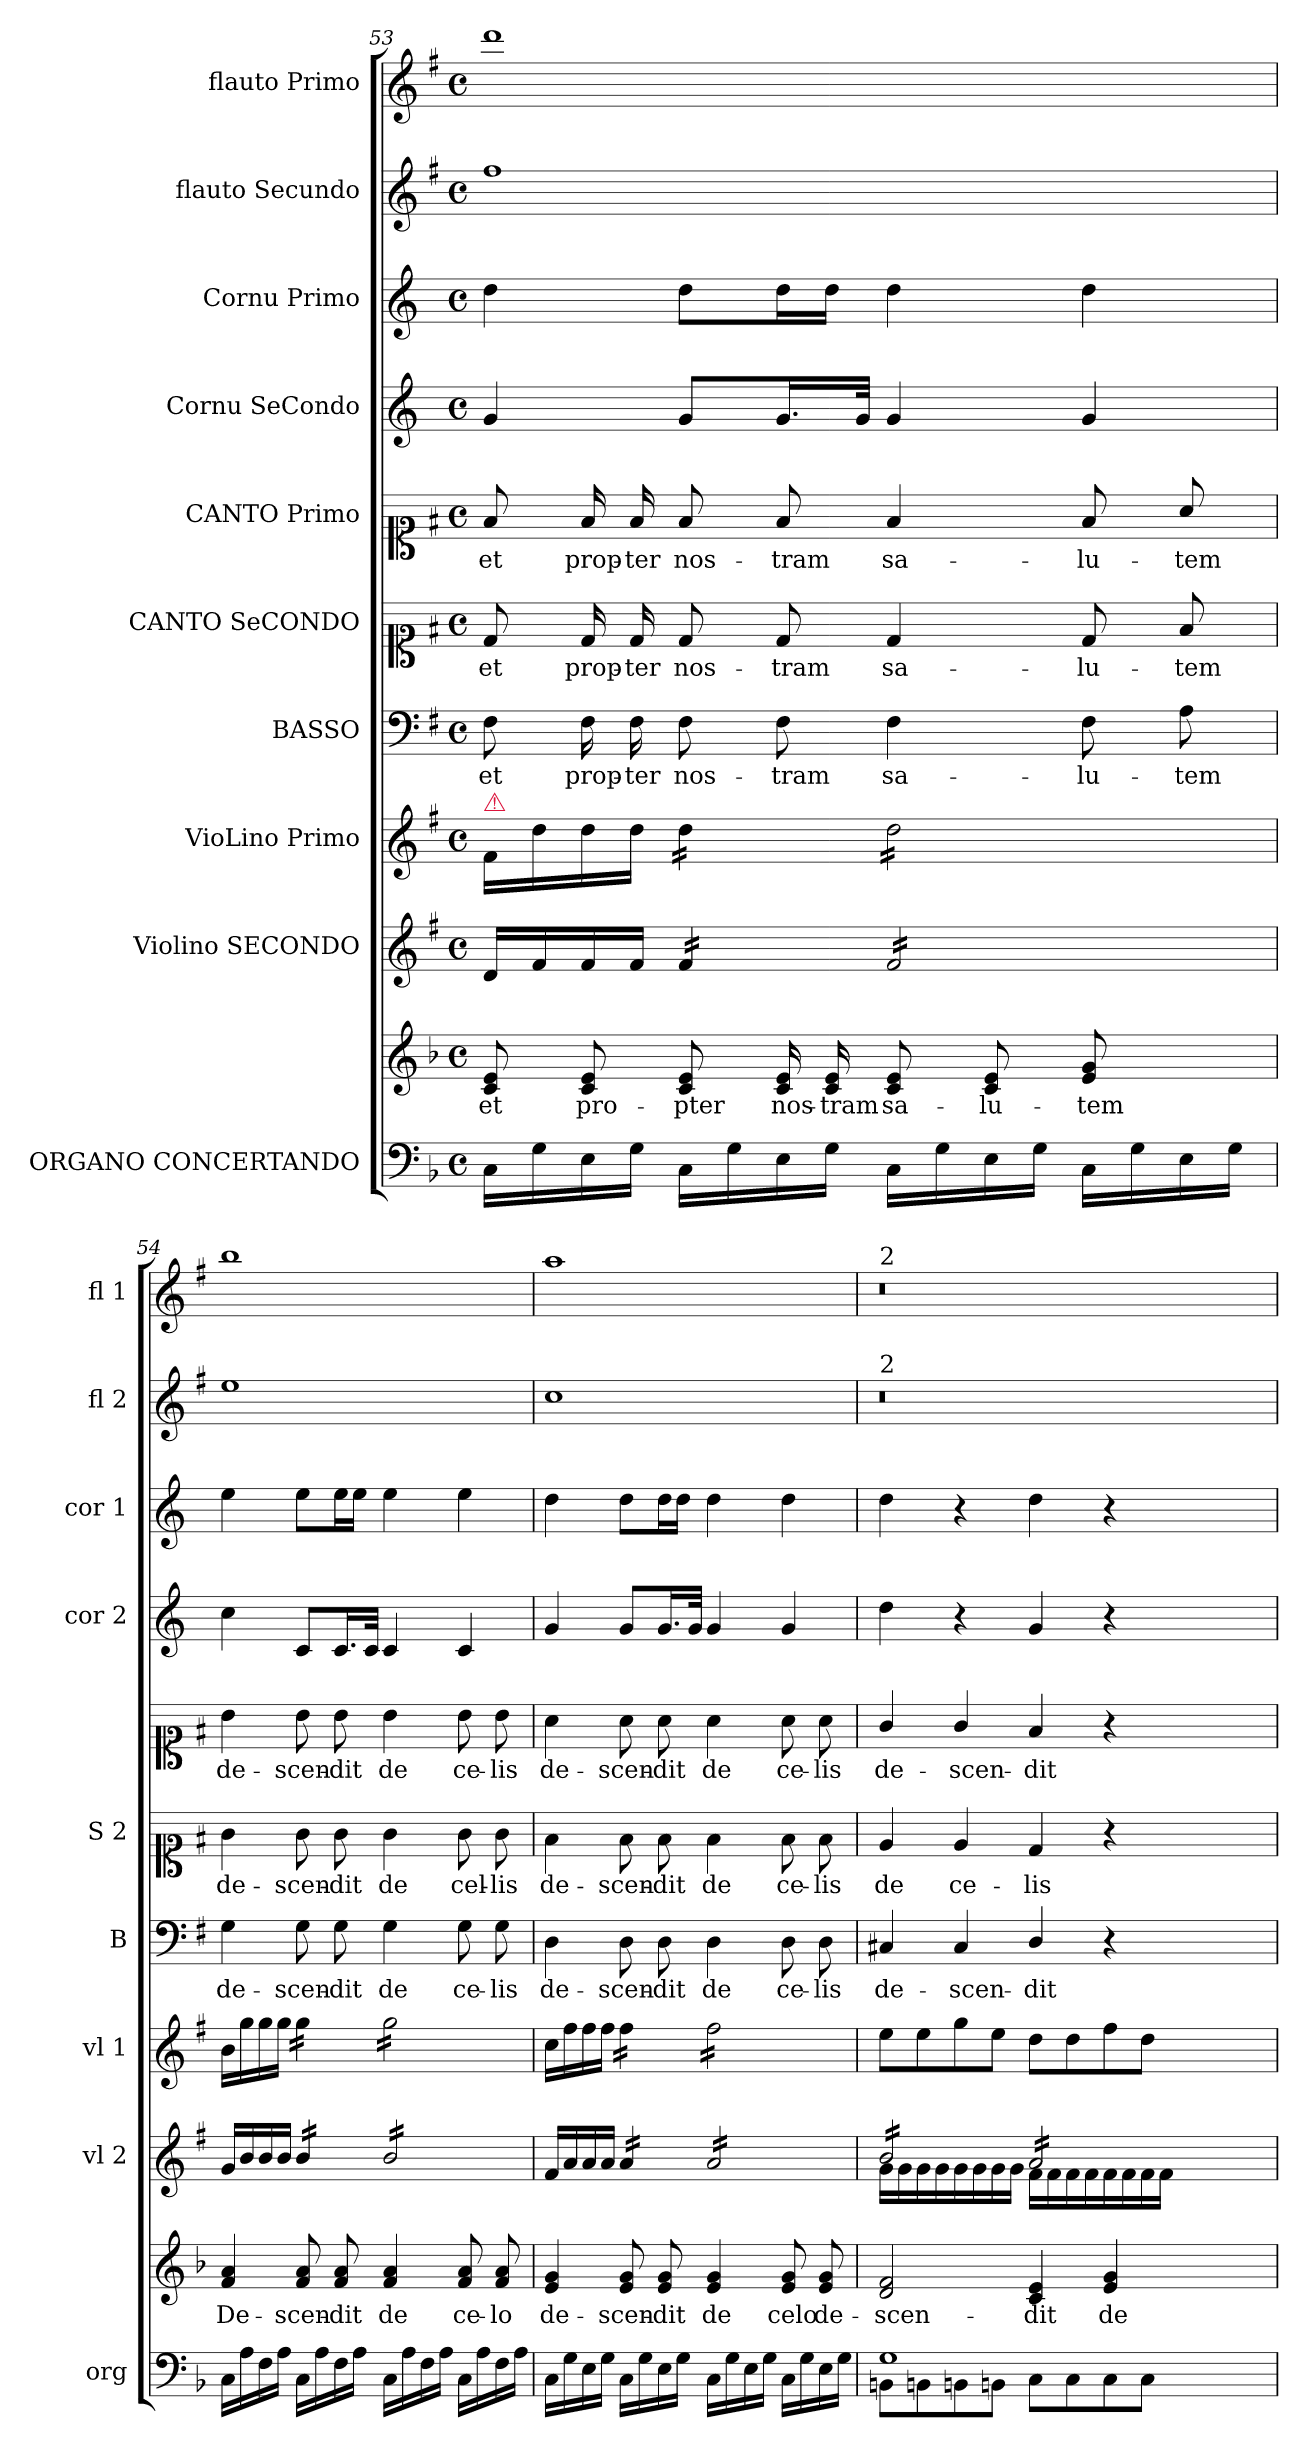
**kern	**kern	**text	**kern	**kern	**kern	**text	**kern	**text	**kern	**text	**kern	**kern	**kern	**kern
*part10	*part10	*part10	*part9	*part8	*part7	*part7	*part6	*part6	*part5	*part5	*part4	*part3	*part2	*part1
*staff11	*staff10	*staff10	*staff9	*staff8	*staff7	*staff7	*staff6	*staff6	*staff5	*staff5	*staff4	*staff3	*staff2	*staff1
*I"ORGANO CONCERTANDO	*	*	*I"Violino SECONDO	*I"VioLino Primo	*I"BASSO	*	*I"CANTO SeCONDO	*	*I"CANTO Primo	*	*I"Cornu SeCondo	*I"Cornu Primo	*I"flauto Secundo	*I"flauto Primo
*I'org	*	*	*I'vl 2	*I'vl 1	*I'B	*	*I'S 2	*	*	*	*I'cor 2	*I'cor 1	*I'fl 2	*I'fl 1
*clefF4	*clefG2	*	*clefG2	*clefG2	*clefF4	*	*clefC1	*	*clefC1	*	*clefG2	*clefG2	*clefG2	*clefG2
*ITrd-1c-2	*ITrd-1c-2	*	*	*	*	*	*	*	*	*	*ITrd3c5	*ITrd3c5	*	*
*k[f#]	*k[f#]	*	*k[f#]	*k[f#]	*k[f#]	*	*k[f#]	*	*k[f#]	*	*k[f#]	*k[f#]	*k[f#]	*k[f#]
*G:	*G:	*	*G:	*G:	*G:	*	*G:	*	*G:	*	*	*	*G:	*G:
*M4/4	*M4/4	*	*M4/4	*M4/4	*M4/4	*	*M4/4	*	*M4/4	*	*M4/4	*M4/4	*M4/4	*M4/4
*met(c)	*met(c)	*	*met(c)	*met(c)	*met(c)	*	*met(c)	*	*met(c)	*	*met(c)	*met(c)	*met(c)	*met(c)
=53	=53	=53	=53	=53	=53	=53	=53	=53	=53	=53	=53	=53	=53	=53
!	!	!	!	!LO:TX:a:color=crimson:t=⚠	!	!	!	!	!	!	!	!	!	!
16D\LL	8d/ 8f#/	et	16d/LL	16f#/LL	8F#\	et	8d/	et	8f#/	et	4d/	4a\	1ff#\	1ddd\
16A\	.	.	16f#/	16dd\	.	.	.	.	.	.	.	.	.	.
16F#\	8d/ 8f#/	pro-	16f#/	16dd\	16F#\	prop-	16d/	prop-	16f#/	prop-	.	.	.	.
16A\JJ	.	.	16f#/JJ	16dd\JJ	16F#\	-ter	16d/	-ter	16f#/	-ter	.	.	.	.
*	*	*	*tremolo	*	*	*	*	*	*	*	*	*	*	*
*	*	*	*	*tremolo	*	*	*	*	*	*	*	*	*	*
16D\LL	8d/ 8f#/	-pter	16f#/LL	16dd\LL	8F#\	nos-	8d/	nos-	8f#/	nos-	8d/L	8a\L	.	.
16A\	.	.	16f#/	16dd\	.	.	.	.	.	.	.	.	.	.
16F#\	16d/ 16f#/	nos-	16f#/	16dd\	8F#\	-tram	8d/	-tram	8f#/	-tram	16.d/L	16a\L	.	.
16A\JJ	16d/ 16f#/	-tram	16f#/JJ	16dd\JJ	.	.	.	.	.	.	.	16a\JJ	.	.
.	.	.	.	.	.	.	.	.	.	.	32d/JJk	.	.	.
16D\LL	8d/ 8f#/	sa-	16f#/LL	16dd\LL	4F#\	sa-	4d/	sa-	4f#/	sa-	4d/	4a\	.	.
16A\	.	.	16f#/	16dd\	.	.	.	.	.	.	.	.	.	.
16F#\	8d/ 8f#/	-lu-	16f#/	16dd\	.	.	.	.	.	.	.	.	.	.
16A\JJ	.	.	16f#/	16dd\	.	.	.	.	.	.	.	.	.	.
!	!LO:N:vis=8	!	!	!	!	!	!	!	!	!	!	!	!	!
16D\LL	4f#/ 4a/	-tem	16f#/	16dd\	8F#\	-lu-	8d/	-lu-	8f#/	-lu-	4d/	4a\	.	.
16A\	.	.	16f#/	16dd\	.	.	.	.	.	.	.	.	.	.
16F#\	.	.	16f#/	16dd\	8A\	-tem	8f#/	-tem	8a/	-tem	.	.	.	.
16A\JJ	.	.	16f#/JJ	16dd\JJ	.	.	.	.	.	.	.	.	.	.
*	*	*	*	*Xtremolo	*	*	*	*	*	*	*	*	*	*
*	*	*	*Xtremolo	*	*	*	*	*	*	*	*	*	*	*
=54	=54	=54	=54	=54	=54	=54	=54	=54	=54	=54	=54	=54	=54	=54
16D\LL	4g/ 4b/	De-	16g/LL	16b\LL	4G\	de-	4g\	de-	4b\	de-	4g\	4b\	1ee\	1bb\
16B\	.	.	16b/	16gg\	.	.	.	.	.	.	.	.	.	.
16G\	.	.	16b/	16gg\	.	.	.	.	.	.	.	.	.	.
16B\JJ	.	.	16b/JJ	16gg\JJ	.	.	.	.	.	.	.	.	.	.
*	*	*	*tremolo	*	*	*	*	*	*	*	*	*	*	*
*	*	*	*	*tremolo	*	*	*	*	*	*	*	*	*	*
16D\LL	8g/ 8b/	-scen-	16b/LL	16gg\LL	8G\	-scen-	8g\	-scen-	8b\	-scen-	8G/L	8b\L	.	.
16B\	.	.	16b/	16gg\	.	.	.	.	.	.	.	.	.	.
16G\	8g/ 8b/	-dit	16b/	16gg\	8G\	-dit	8g\	-dit	8b\	-dit	16.G/L	16b\L	.	.
16B\JJ	.	.	16b/JJ	16gg\JJ	.	.	.	.	.	.	.	16b\JJ	.	.
.	.	.	.	.	.	.	.	.	.	.	32G/JJk	.	.	.
16D\LL	4g/ 4b/	de	16b/LL	16gg\LL	4G\	de	4g\	de	4b\	de	4G/	4b\	.	.
16B\	.	.	16b/	16gg\	.	.	.	.	.	.	.	.	.	.
16G\	.	.	16b/	16gg\	.	.	.	.	.	.	.	.	.	.
16B\JJ	.	.	16b/	16gg\	.	.	.	.	.	.	.	.	.	.
16D\LL	8g/ 8b/	ce-	16b/	16gg\	8G\	ce-	8g\	cel-	8b\	ce-	4G/	4b\	.	.
16B\	.	.	16b/	16gg\	.	.	.	.	.	.	.	.	.	.
16G\	8g/ 8b/	-lo	16b/	16gg\	8G\	-lis	8g\	-lis	8b\	-lis	.	.	.	.
16B\JJ	.	.	16b/JJ	16gg\JJ	.	.	.	.	.	.	.	.	.	.
*	*	*	*	*Xtremolo	*	*	*	*	*	*	*	*	*	*
*	*	*	*Xtremolo	*	*	*	*	*	*	*	*	*	*	*
=55	=55	=55	=55	=55	=55	=55	=55	=55	=55	=55	=55	=55	=55	=55
16D\LL	4f#/ 4a/	de-	16f#/LL	16cc\LL	4D\	de-	4f#\	de-	4a\	de-	4d/	4a\	1cc\	1aa\
16A\	.	.	16a/	16ff#\	.	.	.	.	.	.	.	.	.	.
16F#\	.	.	16a/	16ff#\	.	.	.	.	.	.	.	.	.	.
16A\JJ	.	.	16a/JJ	16ff#\JJ	.	.	.	.	.	.	.	.	.	.
*	*	*	*tremolo	*	*	*	*	*	*	*	*	*	*	*
*	*	*	*	*tremolo	*	*	*	*	*	*	*	*	*	*
16D\LL	8f#/ 8a/	-scen-	16a/LL	16ff#\LL	8D\	-scen-	8f#\	-scen-	8a\	-scen-	8d/L	8a\L	.	.
16A\	.	.	16a/	16ff#\	.	.	.	.	.	.	.	.	.	.
16F#\	8f#/ 8a/	-dit	16a/	16ff#\	8D\	-dit	8f#\	-dit	8a\	-dit	16.d/L	16a\L	.	.
16A\JJ	.	.	16a/JJ	16ff#\JJ	.	.	.	.	.	.	.	16a\JJ	.	.
.	.	.	.	.	.	.	.	.	.	.	32d/JJk	.	.	.
16D\LL	4f#/ 4a/	de	16a/LL	16ff#\LL	4D\	de	4f#\	de	4a\	de	4d/	4a\	.	.
16A\	.	.	16a/	16ff#\	.	.	.	.	.	.	.	.	.	.
16F#\	.	.	16a/	16ff#\	.	.	.	.	.	.	.	.	.	.
16A\JJ	.	.	16a/	16ff#\	.	.	.	.	.	.	.	.	.	.
16D\LL	8f#/ 8a/	celo	16a/	16ff#\	8D\	ce-	8f#\	ce-	8a\	ce-	4d/	4a\	.	.
16A\	.	.	16a/	16ff#\	.	.	.	.	.	.	.	.	.	.
16F#\	8f#/ 8a/	de-	16a/	16ff#\	8D\	-lis	8f#\	-lis	8a\	-lis	.	.	.	.
16A\JJ	.	.	16a/JJ	16ff#\JJ	.	.	.	.	.	.	.	.	.	.
*	*	*	*	*Xtremolo	*	*	*	*	*	*	*	*	*	*
=56	=56	=56	=56	=56	=56	=56	=56	=56	=56	=56	=56	=56	=56	=56
*^	*	*	*^	*	*	*	*	*	*	*	*	*	*	*
!	!	!	!	!	!	!	!	!	!	!	!	!	!	!	!	!LO:TX:a:t=2
!	!	!	!	!	!	!	!	!	!	!	!	!	!	!	!LO:TX:a:t=2	!
*tremolo	*	*	*	*	*	*	*	*	*	*	*	*	*	*	*	*
1A/	8C#X\L	2e/ 2g/	-scen-	16b/LL	16g\LL	8ee\L	4C#X/	de-	4e/	de	4g/	de-	4a\	4a\	0r	0r
.	.	.	.	16b/	16g\	.	.	.	.	.	.	.	.	.	.	.
.	8C#X\	.	.	16b/	16g\	8ee\	.	.	.	.	.	.	.	.	.	.
.	.	.	.	16b/	16g\	.	.	.	.	.	.	.	.	.	.	.
.	8C#X\	.	.	16b/	16g\	8gg\	4C#/	-scen-	4e/	ce-	4g/	-scen-	4r	4r	.	.
.	.	.	.	16b/	16g\	.	.	.	.	.	.	.	.	.	.	.
.	8C#X\J	.	.	16b/	16g\	8ee\J	.	.	.	.	.	.	.	.	.	.
.	.	.	.	16b/JJ	16g\JJ	.	.	.	.	.	.	.	.	.	.	.
.	8D\L	4d/ 4f#/	-dit	16a/LL	16f#\LL	8dd\L	4D/	-dit	4d/	-lis	4f#/	-dit	4d/	4a\	.	.
.	.	.	.	16a/	16f#\	.	.	.	.	.	.	.	.	.	.	.
.	8D\	.	.	16a/	16f#\	8dd\	.	.	.	.	.	.	.	.	.	.
.	.	.	.	16a/	16f#\	.	.	.	.	.	.	.	.	.	.	.
.	8D\	4f#/ 4a/	de	16a/	16f#\	8ff#\	4r	.	4r	.	4r	.	4r	4r	.	.
.	.	.	.	16a/	16f#\	.	.	.	.	.	.	.	.	.	.	.
.	8D\J	.	.	16a/	16f#\	8dd\J	.	.	.	.	.	.	.	.	.	.
*Xtremolo	*	*	*	*	*	*	*	*	*	*	*	*	*	*	*	*
.	.	.	.	16a/JJ	16f#\JJ	.	.	.	.	.	.	.	.	.	.	.
*	*	*	*	*Xtremolo	*	*	*	*	*	*	*	*	*	*	*	*
1ryy	1ryy	1ryy	.	1ryy	1ryy	1ryy	1ryy	.	1ryy	.	1ryy	.	1ryy	1ryy	.	.
*v	*v	*	*	*v	*v	*	*	*	*	*	*	*	*	*	*	*
=	=	=	=	=	=	=	=	=	=	=	=	=	=	=
*-	*-	*-	*-	*-	*-	*-	*-	*-	*-	*-	*-	*-	*-	*-
